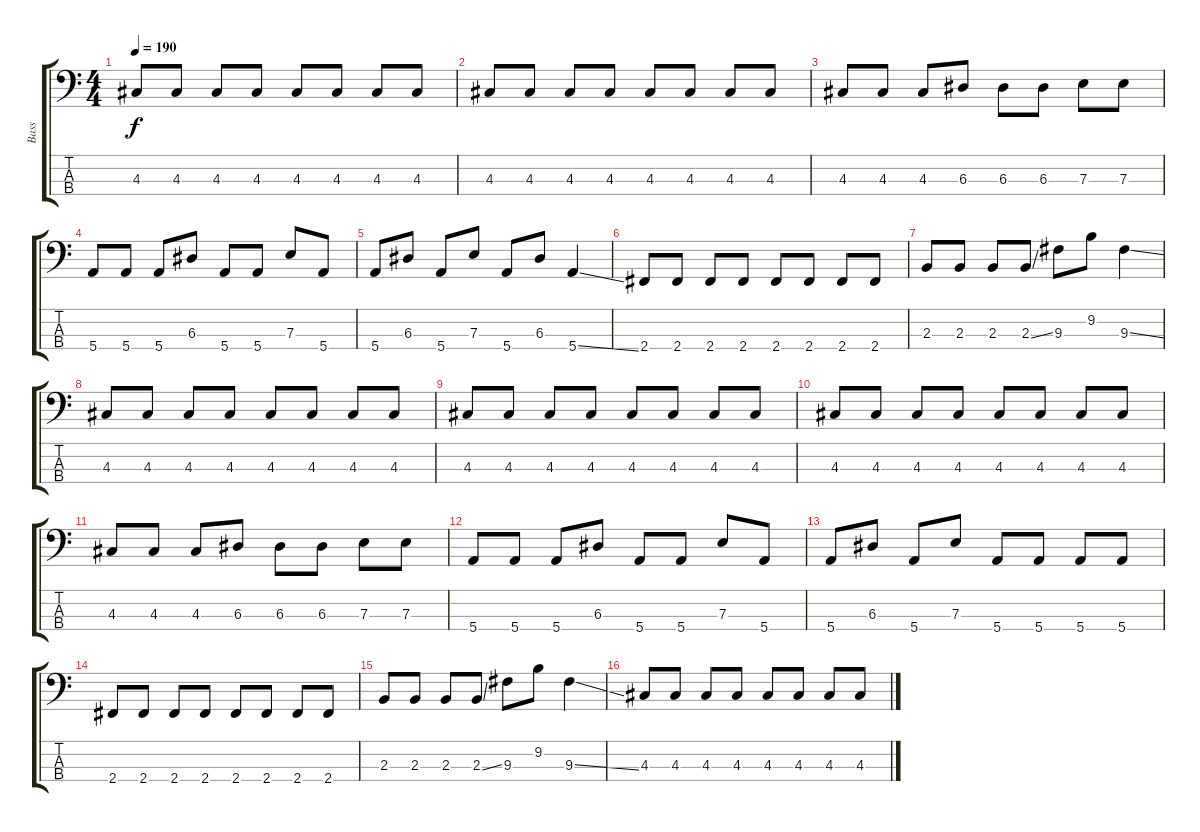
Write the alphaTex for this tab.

\track ("Bass" "Bass") {instrument electricbasspick}
\staff {score tabs}
\tuning (G2 D2 A1 E1) {hide}
\ts (4 4)
\tempo 190
\clef f4
\ks c
4.3.8{dy f} 4.3.8 4.3.8 4.3.8 4.3.8 4.3.8 4.3.8 4.3.8 |
4.3.8 4.3.8 4.3.8 4.3.8 4.3.8 4.3.8 4.3.8 4.3.8 |
4.3.8 4.3.8 4.3.8 6.3.8 6.3.8 6.3.8 7.3.8 7.3.8 |
5.4.8 5.4.8 5.4.8 6.3.8 5.4.8 5.4.8 7.3.8 5.4.8 |
5.4.8 6.3.8 5.4.8 7.3.8 5.4.8 6.3.8 5.4{ss}.4 |
2.4.8 2.4.8 2.4.8 2.4.8 2.4.8 2.4.8 2.4.8 2.4.8 |
2.3.8 2.3.8 2.3.8 2.3{ss}.8 9.3.8 9.2.8 9.3{ss}.4 |
4.3.8 4.3.8 4.3.8 4.3.8 4.3.8 4.3.8 4.3.8 4.3.8 |
4.3.8 4.3.8 4.3.8 4.3.8 4.3.8 4.3.8 4.3.8 4.3.8 |
4.3.8 4.3.8 4.3.8 4.3.8 4.3.8 4.3.8 4.3.8 4.3.8 |
4.3.8 4.3.8 4.3.8 6.3.8 6.3.8 6.3.8 7.3.8 7.3.8 |
5.4.8 5.4.8 5.4.8 6.3.8 5.4.8 5.4.8 7.3.8 5.4.8 |
5.4.8 6.3.8 5.4.8 7.3.8 5.4.8 5.4.8 5.4.8 5.4.8 |
2.4.8 2.4.8 2.4.8 2.4.8 2.4.8 2.4.8 2.4.8 2.4.8 |
2.3.8 2.3.8 2.3.8 2.3{ss}.8 9.3.8 9.2.8 9.3{ss}.4 |
4.3.8 4.3.8 4.3.8 4.3.8 4.3.8 4.3.8 4.3.8 4.3.8
